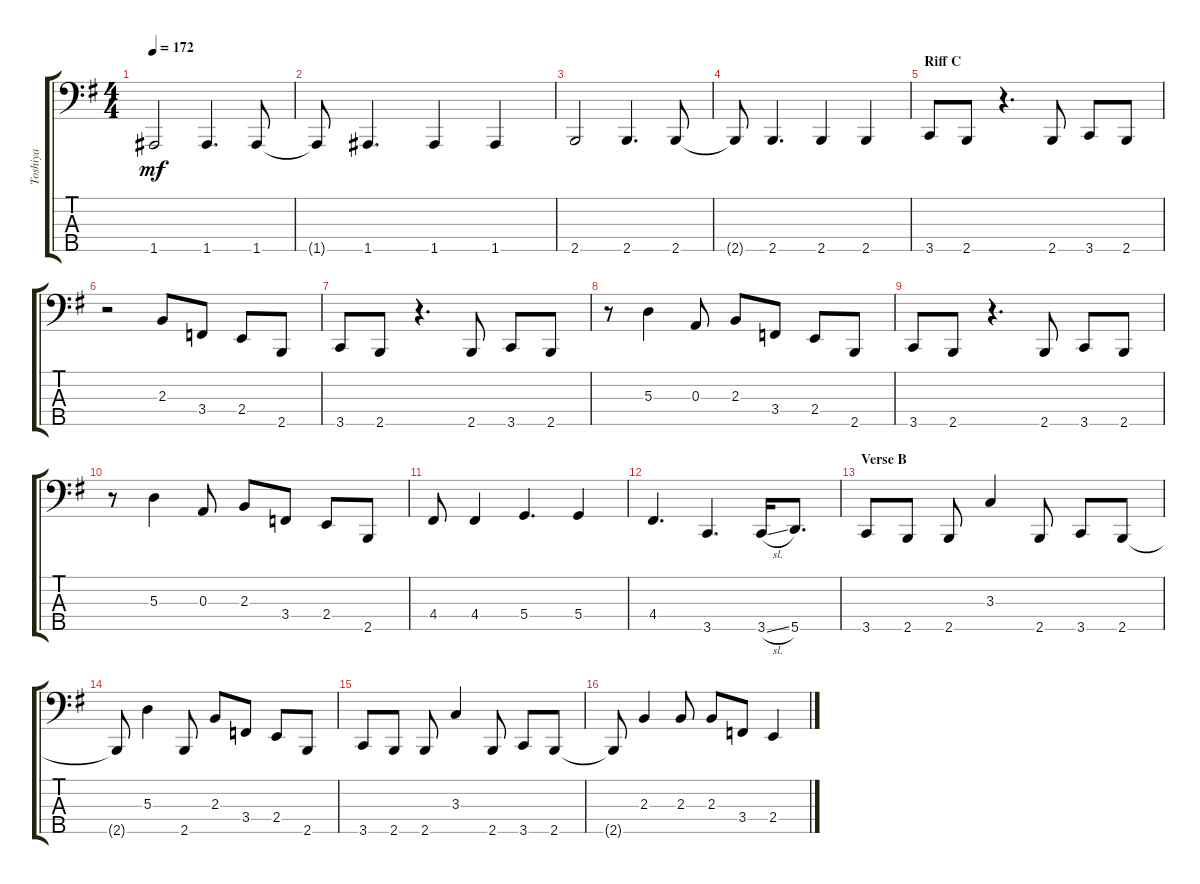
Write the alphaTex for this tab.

\track ("Toshiya" "Toshiya") {instrument electricbassfinger}
\staff {score tabs}
\tuning (G2 D2 A1 D1 A0) {hide}
\ts (4 4)
\tempo 172
\clef f4
\ks eminor
1.5.2{dy mf} 1.5.4{d} 1.5.8 |
1.5{t}.8 1.5.4{d} 1.5.4 1.5.4 |
2.5.2 2.5.4{d} 2.5.8 |
2.5{t}.8 2.5.4{d} 2.5.4 2.5.4 |
\section ("" "Riff C")
3.5.8 2.5.8 r.4{d} 2.5.8 3.5.8 2.5.8 |
r.2 2.3.8 3.4.8 2.4.8 2.5.8 |
3.5.8 2.5.8 r.4{d} 2.5.8 3.5.8 2.5.8 |
r.8 5.3.4 0.3.8 2.3.8 3.4.8 2.4.8 2.5.8 |
3.5.8 2.5.8 r.4{d} 2.5.8 3.5.8 2.5.8 |
r.8 5.3.4 0.3.8 2.3.8 3.4.8 2.4.8 2.5.8 |
4.4.8 4.4.4 5.4.4{d} 5.4.4 |
4.4.4{d} 3.5.4{d} 3.5{sl}.16 5.5.8{d} |
\section ("" "Verse B")
3.5.8 2.5.8 2.5.8 3.3.4 2.5.8 3.5.8 2.5.8 |
2.5{t}.8 5.3.4 2.5.8 2.3.8 3.4.8 2.4.8 2.5.8 |
3.5.8 2.5.8 2.5.8 3.3.4 2.5.8 3.5.8 2.5.8 |
2.5{t}.8 2.3.4 2.3.8 2.3.8 3.4.8 2.4.4
